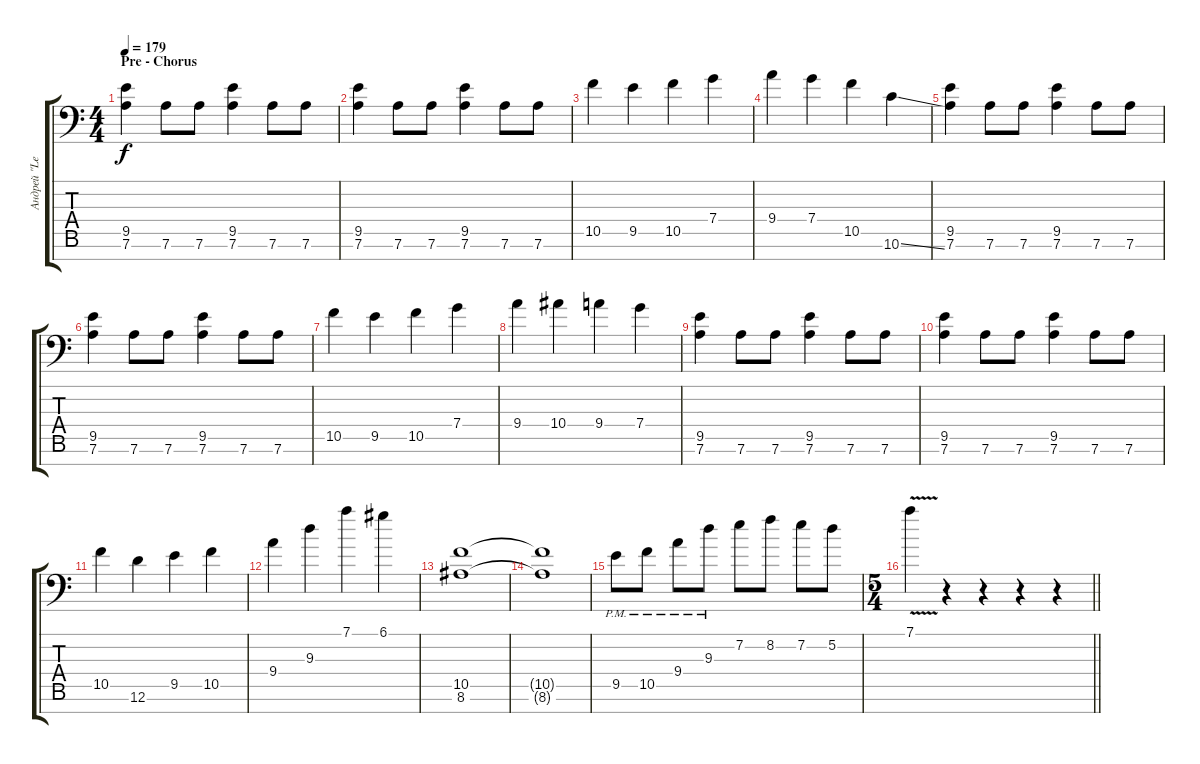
\track ("Андрей \"Leo\" Леонтьев" "Андрей \"Le") {instrument overdrivenguitar}
\staff {score tabs}
\tuning (D4 A3 F3 C3 G2 D2 A1) {hide}
\ts (4 4)
\section ("" "Pre - Chorus")
\tempo 179
\clef f4
\ks c
(9.5 7.6).4{dy f instrument overdrivenguitar} 7.6.8 7.6.8 (9.5 7.6).4 7.6.8 7.6.8 |
(9.5 7.6).4 7.6.8 7.6.8 (9.5 7.6).4 7.6.8 7.6.8 |
10.5.4 9.5.4 10.5.4 7.4.4 |
9.4.4 7.4.4 10.5.4 10.6{ss}.4 |
(9.5 7.6).4 7.6.8 7.6.8 (9.5 7.6).4 7.6.8 7.6.8 |
(9.5 7.6).4 7.6.8 7.6.8 (9.5 7.6).4 7.6.8 7.6.8 |
10.5.4 9.5.4 10.5.4 7.4.4 |
9.4.4 10.4.4 9.4.4 7.4.4 |
(9.5 7.6).4 7.6.8 7.6.8 (9.5 7.6).4 7.6.8 7.6.8 |
(9.5 7.6).4 7.6.8 7.6.8 (9.5 7.6).4 7.6.8 7.6.8 |
10.5.4 12.6.4 9.5.4 10.5.4 |
9.4.4 9.3.4 7.1.4 6.1.4 |
(10.5 8.6).1 |
(10.5{t} 8.6{t}).1 |
9.5{pm}.8 10.5{pm}.8 9.4{pm}.8 9.3{pm}.8 7.2.8 8.2.8 7.2.8 5.2.8 |
\ts (5 4)
\barLineRight lightlight
7.1{v}.4{instrument guitarharmonics} r.4 r.4 r.4 r.4
